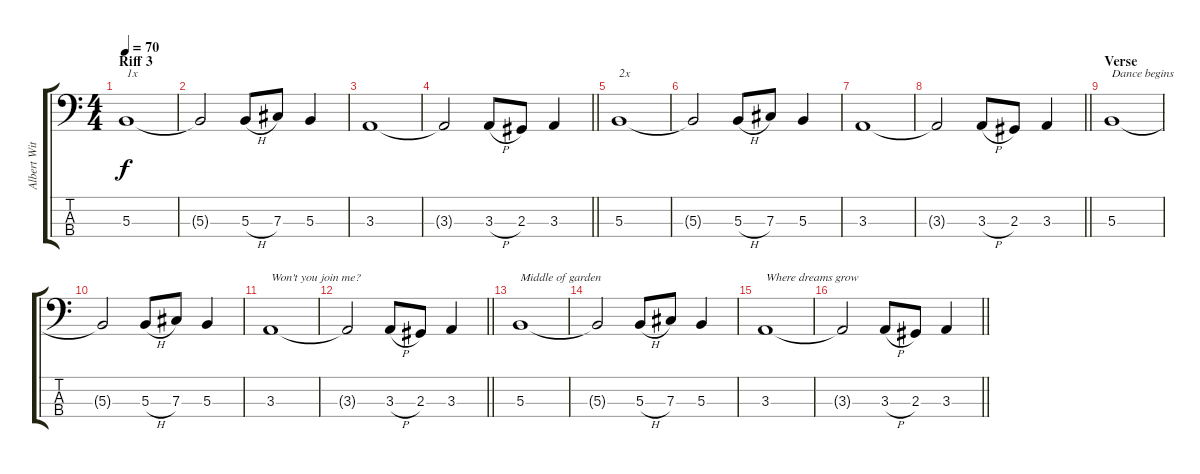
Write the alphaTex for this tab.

\track ("Albert Witchfinder" "Albert Wit") {instrument electricbassfinger bank 255}
\staff {score tabs}
\tuning (E2 B1 Gb1 Db1) {hide}
\ts (4 4)
\section ("" "Riff 3")
\tempo 70
\clef f4
\ks c
5.3.1{txt "1x" dy f} |
5.3{t}.2 5.3{h}.8 7.3.8 5.3.4 |
3.3.1 |
\barLineRight lightlight
3.3{t}.2 3.3{h}.8 2.3.8 3.3.4 |
5.3.1{txt "2x"} |
5.3{t}.2 5.3{h}.8 7.3.8 5.3.4 |
3.3.1 |
\barLineRight lightlight
3.3{t}.2 3.3{h}.8 2.3.8 3.3.4 |
\section ("" "Verse")
5.3.1{txt "Dance begins"} |
5.3{t}.2 5.3{h}.8 7.3.8 5.3.4 |
3.3.1{txt "Won't you join me?"} |
\barLineRight lightlight
3.3{t}.2 3.3{h}.8 2.3.8 3.3.4 |
5.3.1{txt "Middle of garden"} |
5.3{t}.2 5.3{h}.8 7.3.8 5.3.4 |
3.3.1{txt "Where dreams grow"} |
\barLineRight lightlight
3.3{t}.2 3.3{h}.8 2.3.8 3.3.4
